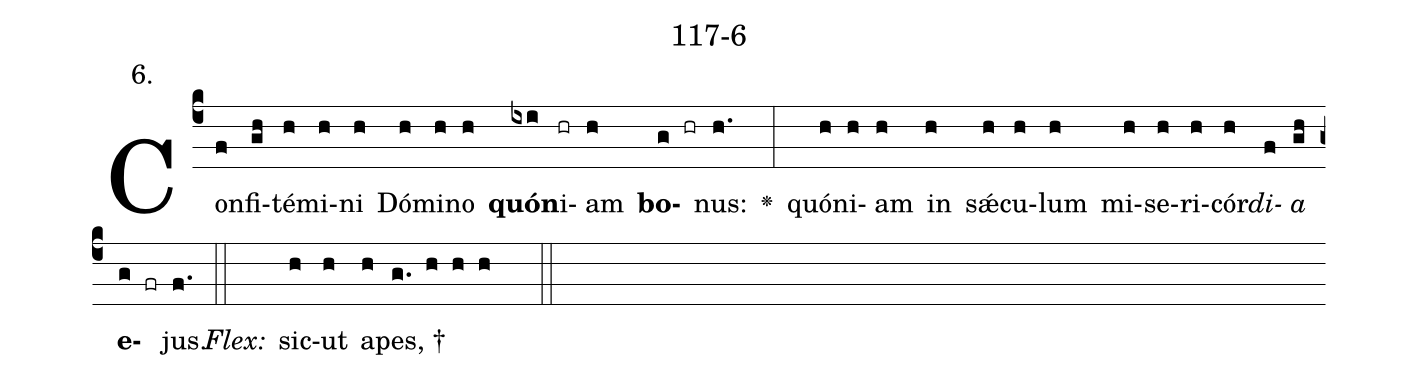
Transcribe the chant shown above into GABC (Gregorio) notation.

name: 117-6;
annotation: 6.;
%%
(c4)Con(f)fi(gh)té(h)mi(h)ni(h) Dó(h)mi(h)no(h) <b>quón</b>(ixi)i(hr)am(h) <b>bo</b>(g hr)nus:(h.) <v>\greheightstar</v>(:) quón(h)i(h)am(h) in(h) sǽ(h)cu(h)lum(h) mi(h)se(h)ri(h)cór(h)<i>di</i>(f)<i>a</i>(gh) <b>e</b>(g fr)jus.(f.) (::)
<i>Flex:</i>()  sic(h)ut(h) a(h)pes, †(g. h h h  ::)

%E(h) u(h) o(f) u(gh) a(g) e.(f.) (::)
